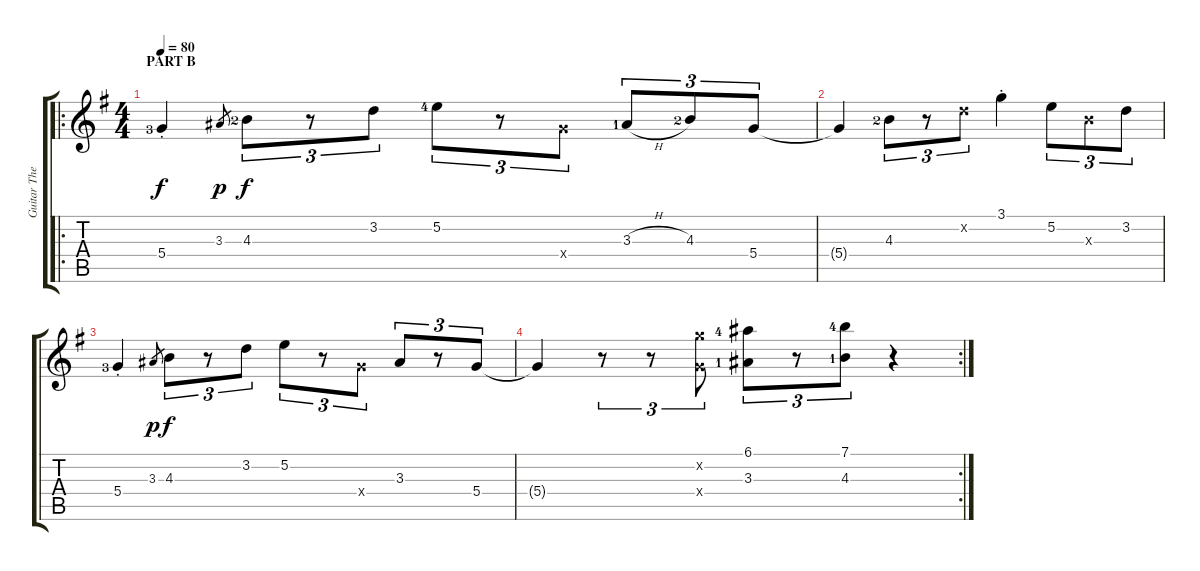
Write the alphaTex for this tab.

\track ("Guitar Theme" "Guitar The") {instrument electricguitarjazz}
\staff {score tabs}
\tuning (E4 B3 G3 D3 A2 E2) {hide}
\ro
\ts (4 4)
\section ("" "PART B")
\tempo 80
\clef g2
\ks g
5.4{st lf 4}.4{dy f instrument electricguitarjazz} 3.3.8{gr dy p} 4.3{lf 3}.8{tu (3 2) dy f} r.8{tu (3 2)} 3.2.8{tu (3 2)} 5.2{lf 5}.8{tu (3 2)} r.8{tu (3 2)} 5.4{x}.8{tu (3 2)} 3.3{h lf 2}.8{tu (3 2)} 4.3{lf 3}.8{tu (3 2)} 5.4.8{tu (3 2)} |
5.4{t}.4 4.3{lf 3}.8{tu (3 2)} r.8{tu (3 2)} 3.2{x}.8{tu (3 2)} 3.1{st}.4 5.2.8{tu (3 2)} 4.3{x}.8{tu (3 2)} 3.2.8{tu (3 2)} |
5.4{st lf 4}.4 3.3.8{gr dy p} 4.3.8{tu (3 2) dy f} r.8{tu (3 2)} 3.2.8{tu (3 2)} 5.2.8{tu (3 2)} r.8{tu (3 2)} 5.4{x}.8{tu (3 2)} 3.3.8{tu (3 2)} r.8{tu (3 2)} 5.4.8{tu (3 2)} |
\rc 2
5.4{t}.4 r.8{tu (3 2)} r.8{tu (3 2)} (8.2{x} 5.4{x}).8{tu (3 2)} (6.1{lf 5} 3.3{lf 2}).8{tu (3 2)} r.8{tu (3 2)} (7.1{lf 5} 4.3{lf 2}).8{tu (3 2)} r.4
